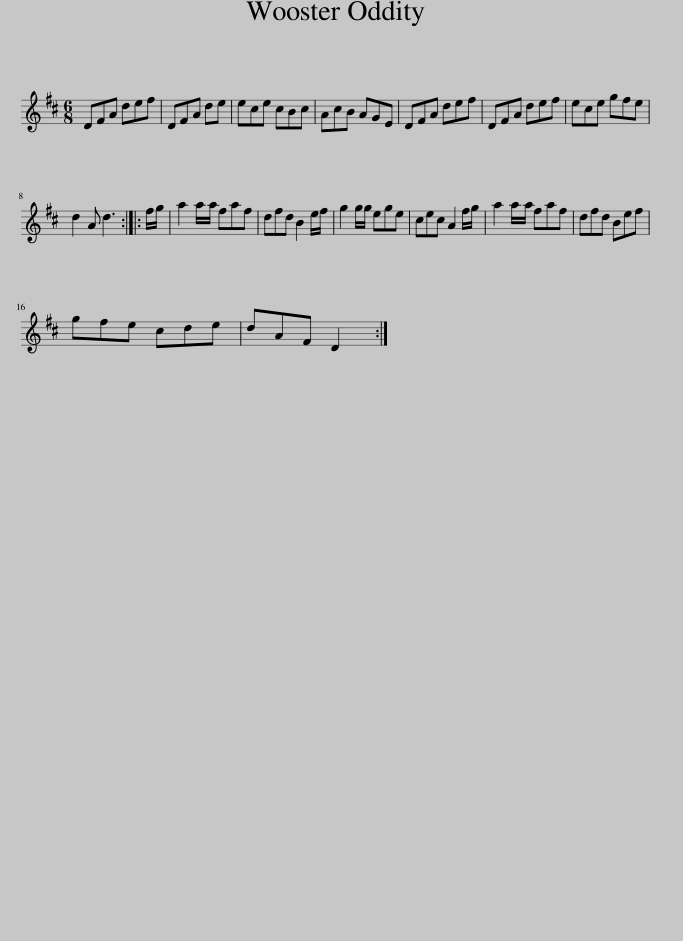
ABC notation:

X:1
L:1/8
M:6/8
I:linebreak $
K:D
V:1 treble
V:1
 DFA def | DFA de | ece cBc | AcB AGE | DFA def | %5
 DFA def | ece gfe |$ d2 A d3 :: f/g/ | a2 a/a/ faf | %10
 dfd B2 e/f/ | g2 g/g/ ege | cec A2 f/g/ | a2 a/a/ faf | dfd Bef |$ %15
 gfe cde | dAF D2 :| %17
